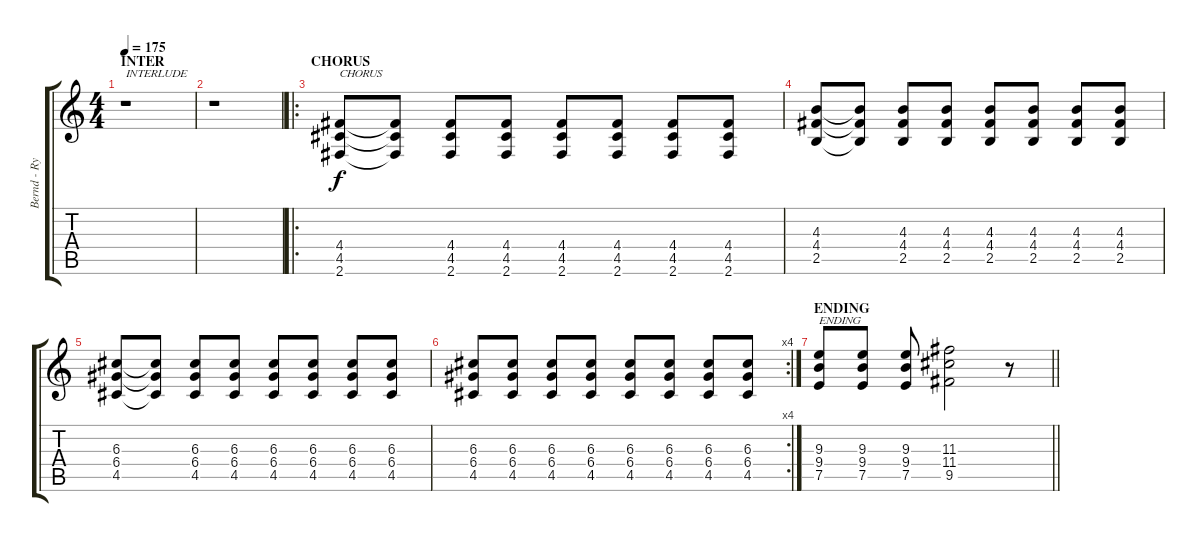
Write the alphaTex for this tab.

\track ("Bernd - Rythm Guitar" "Bernd - Ry") {instrument overdrivenguitar}
\staff {score tabs}
\tuning (E4 B3 G3 D3 A2 E2) {hide}
\ts (4 4)
\section ("" "INTER")
\tempo 175
\clef g2
\ks c
r.1{txt "INTERLUDE" dy f} |
r.1 |
\ro
\section ("" "CHORUS")
(4.4 4.5 2.6).8{txt "CHORUS" instrument overdrivenguitar} (4.4{t} 4.5{t} 2.6{t}).8 (4.4 4.5 2.6).8 (4.4 4.5 2.6).8 (4.4 4.5 2.6).8 (4.4 4.5 2.6).8 (4.4 4.5 2.6).8 (4.4 4.5 2.6).8 |
(4.3 4.4 2.5).8 (4.3{t} 4.4{t} 2.5{t}).8 (4.3 4.4 2.5).8 (4.3 4.4 2.5).8 (4.3 4.4 2.5).8 (4.3 4.4 2.5).8 (4.3 4.4 2.5).8 (4.3 4.4 2.5).8 |
(6.3 6.4 4.5).8 (6.3{t} 6.4{t} 4.5{t}).8 (6.3 6.4 4.5).8 (6.3 6.4 4.5).8 (6.3 6.4 4.5).8 (6.3 6.4 4.5).8 (6.3 6.4 4.5).8 (6.3 6.4 4.5).8 |
\rc 4
(6.3 6.4 4.5).8 (6.3 6.4 4.5).8 (6.3 6.4 4.5).8 (6.3 6.4 4.5).8 (6.3 6.4 4.5).8 (6.3 6.4 4.5).8 (6.3 6.4 4.5).8 (6.3 6.4 4.5).8 |
\section ("" "ENDING")
\barLineRight lightlight
(9.3 9.4 7.5).8{txt "ENDING"} (9.3 9.4 7.5).8 (9.3 9.4 7.5).8 (11.3 11.4 9.5).2 r.8
